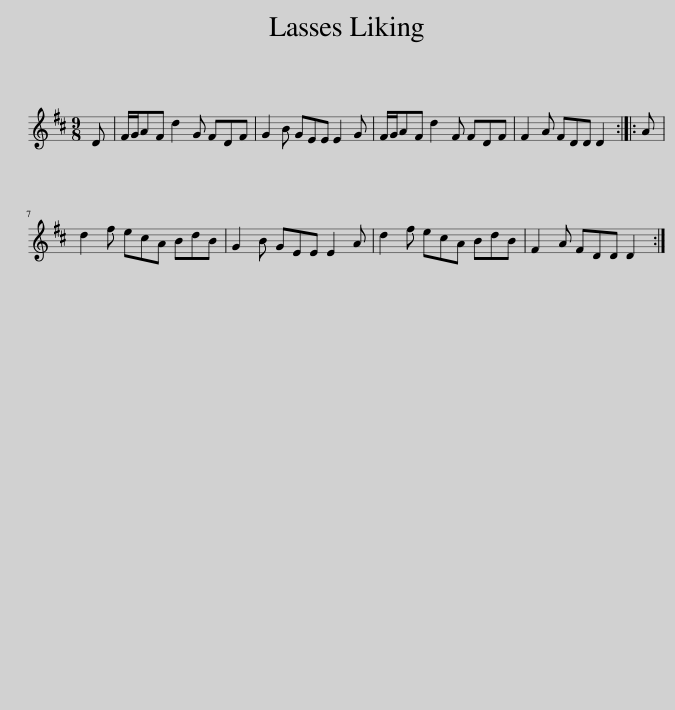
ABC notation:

X:1
L:1/8
M:9/8
I:linebreak $
K:D
V:1 treble
V:1
 D | F/G/AF d2 G FDF | G2 B GEE E2 G | F/G/AF d2 F FDF | F2 A FDD D2 :: %5
 A |$ d2 f ecA BdB | G2 B GEE E2 A | d2 f ecA BdB | F2 A FDD D2 :| %10
